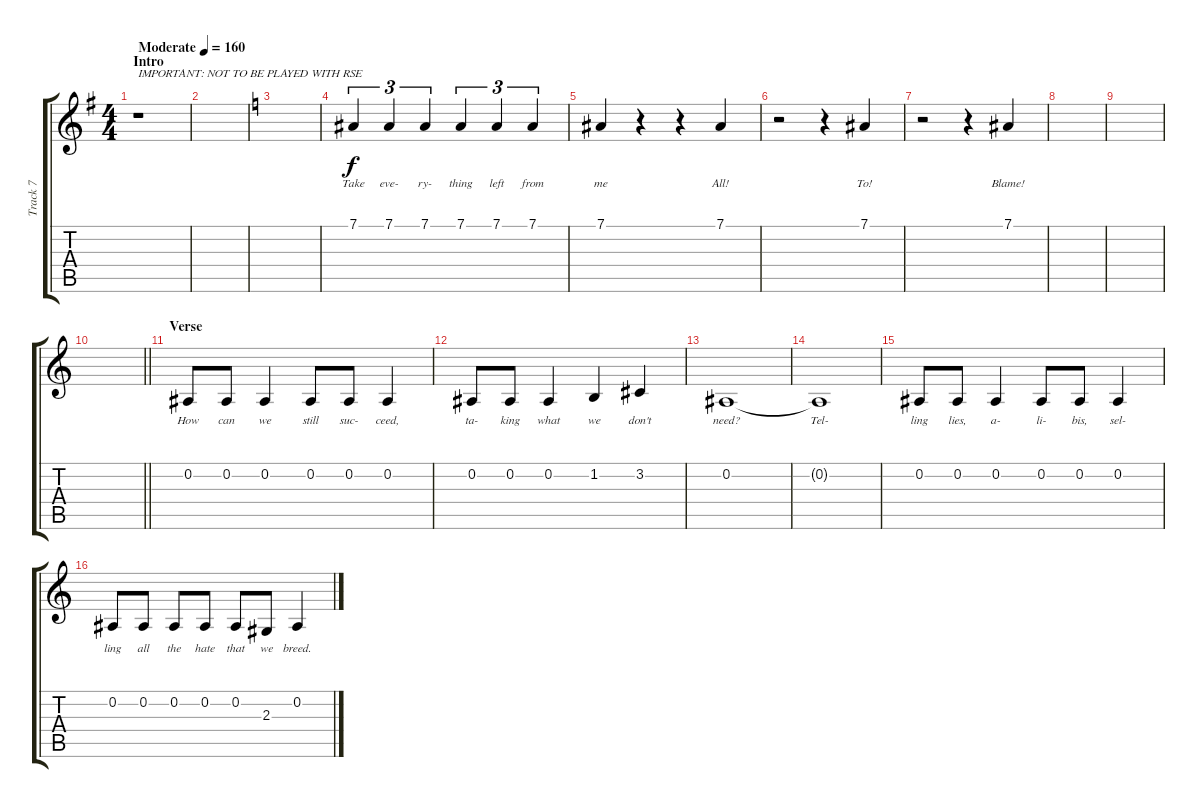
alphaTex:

\track ("Track 7" "Track 7") {instrument altosax}
\staff {score tabs}
\tuning (Eb4 Bb3 Gb3 Db3 Ab2 Eb2) {hide}
\ts (4 4)
\section ("" "Intro")
\tempo (160 "Moderate")
\clef g2
\ks g
r.1{txt "IMPORTANT: NOT TO BE PLAYED WITH RSE" dy f instrument altosax} |
|
\ks c
|
7.1.4{tu (3 2) lyrics (0 "Take") lyrics (1 "") lyrics (2 "") lyrics (3 "") lyrics (4 "")} 7.1.4{tu (3 2) lyrics (0 "eve-") lyrics (1 "") lyrics (2 "") lyrics (3 "") lyrics (4 "")} 7.1.4{tu (3 2) lyrics (0 "ry-") lyrics (1 "") lyrics (2 "") lyrics (3 "") lyrics (4 "")} 7.1.4{tu (3 2) lyrics (0 "thing") lyrics (1 "") lyrics (2 "") lyrics (3 "") lyrics (4 "")} 7.1.4{tu (3 2) lyrics (0 "left") lyrics (1 "") lyrics (2 "") lyrics (3 "") lyrics (4 "")} 7.1.4{tu (3 2) lyrics (0 "from") lyrics (1 "") lyrics (2 "") lyrics (3 "") lyrics (4 "")} |
7.1.4{lyrics (0 "me") lyrics (1 "") lyrics (2 "") lyrics (3 "") lyrics (4 "")} r.4 r.4 7.1.4{lyrics (0 "All!") lyrics (1 "") lyrics (2 "") lyrics (3 "") lyrics (4 "")} |
r.2 r.4 7.1.4{lyrics (0 "To!") lyrics (1 "") lyrics (2 "") lyrics (3 "") lyrics (4 "")} |
r.2 r.4 7.1.4{lyrics (0 "Blame!") lyrics (1 "") lyrics (2 "") lyrics (3 "") lyrics (4 "")} |
|
|
\barLineRight lightlight
|
\section ("" "Verse")
0.2.8{lyrics (0 "How") lyrics (1 "") lyrics (2 "") lyrics (3 "") lyrics (4 "")} 0.2.8{lyrics (0 "can") lyrics (1 "") lyrics (2 "") lyrics (3 "") lyrics (4 "")} 0.2.4{lyrics (0 "we") lyrics (1 "") lyrics (2 "") lyrics (3 "") lyrics (4 "")} 0.2.8{lyrics (0 "still") lyrics (1 "") lyrics (2 "") lyrics (3 "") lyrics (4 "")} 0.2.8{lyrics (0 "suc-") lyrics (1 "") lyrics (2 "") lyrics (3 "") lyrics (4 "")} 0.2.4{lyrics (0 "ceed,") lyrics (1 "") lyrics (2 "") lyrics (3 "") lyrics (4 "")} |
0.2.8{lyrics (0 "ta-") lyrics (1 "") lyrics (2 "") lyrics (3 "") lyrics (4 "")} 0.2.8{lyrics (0 "king") lyrics (1 "") lyrics (2 "") lyrics (3 "") lyrics (4 "")} 0.2.4{lyrics (0 "what") lyrics (1 "") lyrics (2 "") lyrics (3 "") lyrics (4 "")} 1.2.4{lyrics (0 "we") lyrics (1 "") lyrics (2 "") lyrics (3 "") lyrics (4 "")} 3.2.4{lyrics (0 "don't") lyrics (1 "") lyrics (2 "") lyrics (3 "") lyrics (4 "")} |
0.2.1{lyrics (0 "need?") lyrics (1 "") lyrics (2 "") lyrics (3 "") lyrics (4 "")} |
0.2{t}.1{lyrics (0 "Tel-") lyrics (1 "") lyrics (2 "") lyrics (3 "") lyrics (4 "")} |
0.2.8{lyrics (0 "ling") lyrics (1 "") lyrics (2 "") lyrics (3 "") lyrics (4 "")} 0.2.8{lyrics (0 "lies,") lyrics (1 "") lyrics (2 "") lyrics (3 "") lyrics (4 "")} 0.2.4{lyrics (0 "a-") lyrics (1 "") lyrics (2 "") lyrics (3 "") lyrics (4 "")} 0.2.8{lyrics (0 "li-") lyrics (1 "") lyrics (2 "") lyrics (3 "") lyrics (4 "")} 0.2.8{lyrics (0 "bis,") lyrics (1 "") lyrics (2 "") lyrics (3 "") lyrics (4 "")} 0.2.4{lyrics (0 "sel-") lyrics (1 "") lyrics (2 "") lyrics (3 "") lyrics (4 "")} |
0.2.8{lyrics (0 "ling") lyrics (1 "") lyrics (2 "") lyrics (3 "") lyrics (4 "")} 0.2.8{lyrics (0 "all") lyrics (1 "") lyrics (2 "") lyrics (3 "") lyrics (4 "")} 0.2.8{lyrics (0 "the") lyrics (1 "") lyrics (2 "") lyrics (3 "") lyrics (4 "")} 0.2.8{lyrics (0 "hate") lyrics (1 "") lyrics (2 "") lyrics (3 "") lyrics (4 "")} 0.2.8{lyrics (0 "that") lyrics (1 "") lyrics (2 "") lyrics (3 "") lyrics (4 "")} 2.3.8{lyrics (0 "we") lyrics (1 "") lyrics (2 "") lyrics (3 "") lyrics (4 "")} 0.2.4{lyrics (0 "breed.") lyrics (1 "") lyrics (2 "") lyrics (3 "") lyrics (4 "")}
